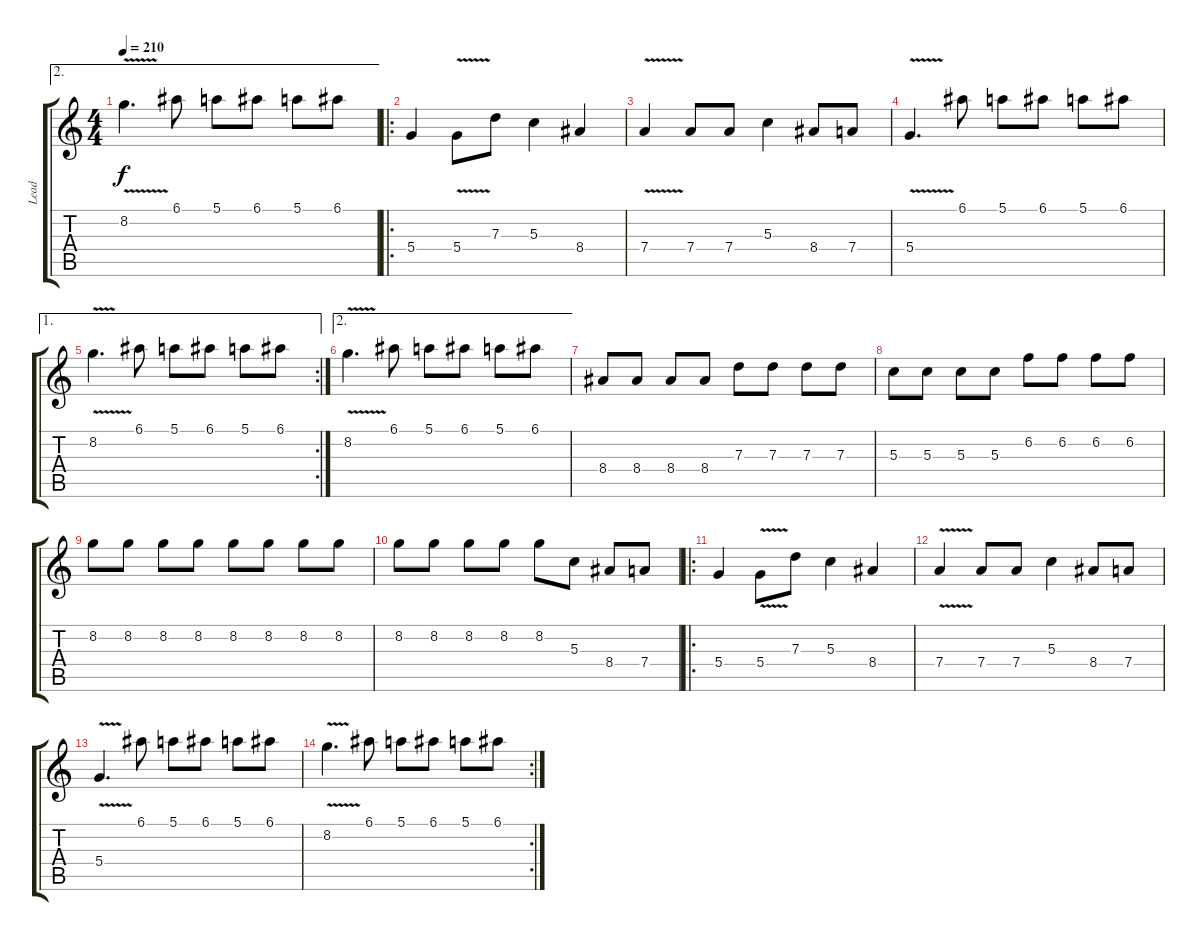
\track ("Lead" "Lead") {instrument distortionguitar}
\staff {score tabs}
\tuning (E4 B3 G3 D3 A2 E2) {hide}
\ae 2
\ts (4 4)
\tempo 210
\clef g2
\ks c
8.2{v}.4{d dy f} 6.1.8 5.1.8 6.1.8 5.1.8 6.1.8 |
\ro
5.4.4 5.4{v}.8 7.3.8 5.3.4 8.4.4 |
7.4{v}.4 7.4.8 7.4.8 5.3.4 8.4.8 7.4.8 |
5.4{v}.4{d} 6.1.8 5.1.8 6.1.8 5.1.8 6.1.8 |
\ae 1
\rc 2
8.2{v}.4{d} 6.1.8 5.1.8 6.1.8 5.1.8 6.1.8 |
\ae 2
8.2{v}.4{d} 6.1.8 5.1.8 6.1.8 5.1.8 6.1.8 |
8.4.8 8.4.8 8.4.8 8.4.8 7.3.8 7.3.8 7.3.8 7.3.8 |
5.3.8 5.3.8 5.3.8 5.3.8 6.2.8 6.2.8 6.2.8 6.2.8 |
8.2.8 8.2.8 8.2.8 8.2.8 8.2.8 8.2.8 8.2.8 8.2.8 |
8.2.8 8.2.8 8.2.8 8.2.8 8.2.8 5.3.8 8.4.8 7.4.8 |
\ro
5.4.4 5.4{v}.8 7.3.8 5.3.4 8.4.4 |
7.4{v}.4 7.4.8 7.4.8 5.3.4 8.4.8 7.4.8 |
5.4{v}.4{d} 6.1.8 5.1.8 6.1.8 5.1.8 6.1.8 |
\rc 2
8.2{v}.4{d} 6.1.8 5.1.8 6.1.8 5.1.8 6.1.8
